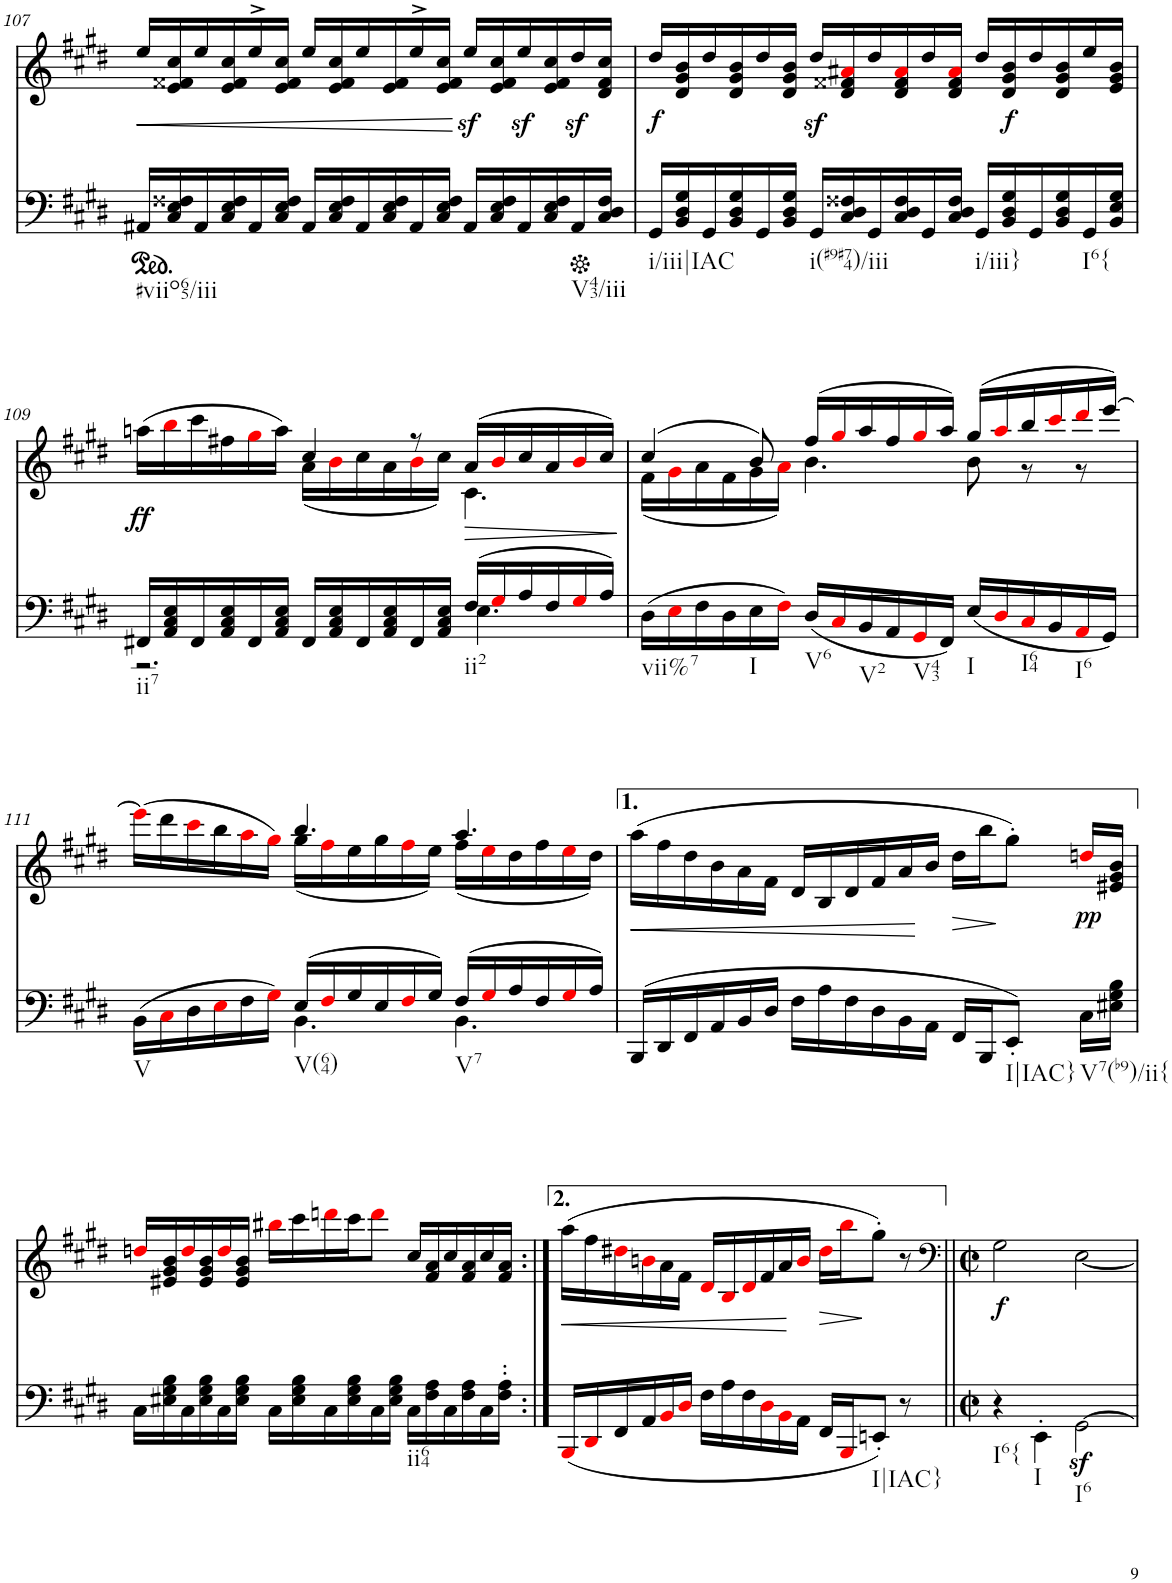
**kern	**kern	**text	**dynam
*part2	*part1	*part1	*part1
*staff2	*staff1	*staff1	*staff1
*I"Piano	*I"Piano	*	*
*I'Pno	*I'Pno	*	*
!!LO:PB:g=z
*clefF4	*clefG2	*	*
*k[f#c#g#d#]	*k[f#c#g#d#]	*	*
*E:	*E:	*	*
*M9/8	*M9/8	*	*
*ped	*	*	*
=107	=107	=107	=107
!LO:TX:b:t=#viio65/iii	!	!	!
!	!	!	!LO:HP:b
16AA#X/LL	16ee/LL	.	<
16C#/ 16E/ 16F##X/	16e/ 16f##X/ 16cc#/	.	.
16AA#/	16ee/	.	.
16C#/ 16E/ 16F##/	16e/ 16f##/ 16cc#/	.	.
16AA#/	16ee^>/	.	.
16C#/ 16E/ 16F##/JJ	16e/ 16f##/ 16cc#/JJ	.	.
16AA#/LL	16ee/LL	.	.
16C#/ 16E/ 16F##/	16e/ 16f##/ 16cc#/	.	.
16AA#/	16ee/	.	.
16C#/ 16E/ 16F##/	16e/ 16f##/	.	.
16AA#/	16ee^>/	.	.
16C#/ 16E/ 16F##/JJ	16e/ 16f##/ 16cc#/JJ	.	.
16AA#/LL	16eez</LL	.	[
16C#/ 16E/ 16F##/	16e/ 16f##/ 16cc#/	.	.
16AA#/	16eez</	.	.
16C#/ 16E/ 16F##/	16e/ 16f##/ 16cc#/	.	.
!LO:TX:b:t=V43/iii	!	!	!
16AA#/	16dd#z</	.	.
*Xped	*	*	*
16C#/ 16D#/ 16F##/JJ	16d#/ 16f##/ 16cc#/JJ	.	.
=108	=108	=108	=108
!LO:TX:b:t=i/iii|IAC	!	!	!
!	!	!LO:LY:b	!
16GG#/LL	16dd#/LL	.	.
16BB/ 16D#/ 16G#/	16d#/ 16g#/ 16b/	.	.
16GG#/	16dd#/	.	.
16BB/ 16D#/ 16G#/	16d#/ 16g#/ 16b/	.	.
16GG#/	16dd#/	.	.
16BB/ 16D#/ 16G#/JJ	16d#/ 16g#/ 16b/JJ	.	.
!LO:TX:b:t=i(#9#74)/iii	!	!	!
16GG#/LL	16dd#z</LL	.	.
16C#/ 16D#/ 16F##X/	16d#/ 16f##X/ 16a#Xi/	.	.
16GG#/	16dd#/	.	.
16C#/ 16D#/ 16F##/	16d#/ 16f##/ 16a#i/	.	.
16GG#/	16dd#/	.	.
16C#/ 16D#/ 16F##/JJ	16d#/ 16f##/ 16a#i/JJ	.	.
!LO:TX:b:t=i/iii}	!	!	!
16GG#/LL	16dd#/LL	.	.
!	!	!LO:LY:b	!
16BB/ 16D#/ 16G#/	16d#/ 16g#/ 16b/	.	.
16GG#/	16dd#/	.	.
16BB/ 16D#/ 16G#/	16d#/ 16g#/ 16b/	.	.
!LO:TX:b:t=I6{	!	!	!
16GG#/	16ee/	.	.
16BB/ 16E/ 16G#/JJ	16e/ 16g#/ 16b/JJ	.	.
!!LO:LB:g=z
=109	=109	=109	=109
*^	*^	*	*
!LO:TX:b:t=ii7	!	!	!	!	!
!	!	!	!	!	!LO:DY:b
16FF#X/LL	2.r	(>16aan\LL	4.ryy	.	ff
16AA/ 16C#/ 16E/	.	16bbi\	.	.	.
16FF#/	.	16ccc#\	.	.	.
16AA/ 16C#/ 16E/	.	16ff#X\	.	.	.
16FF#/	.	16gg#i\	.	.	.
16AA/ 16C#/ 16E/JJ	.	16aa\JJ)	.	.	.
16FF#/LL	.	4cc#/	(16a\LL	.	.
16AA/ 16C#/ 16E/	.	.	16bi\	.	.
16FF#/	.	.	16cc#\	.	.
16AA/ 16C#/ 16E/	.	.	16a\	.	.
16FF#/	.	8r	16bi\	.	.
16AA/ 16C#/ 16E/JJ	.	.	16cc#\JJ)	.	.
!LO:TX:b:t=ii2	!	!	!	!	!
!	!	!	!	!	!LO:HP:b
(16F#/LL	4.E\	(16a/LL	4.c#\	.	>
16G#i/	.	16bi/	.	.	.
16A/	.	16cc#/	.	.	.
16F#/	.	16a/	.	.	.
16G#i/	.	16bi/	.	.	.
16A/JJ)	.	16cc#/JJ)	.	.	.
*v	*v	*	*	*	*
*	*v	*v	*	*
.	.	.	]
=110	=110	=110	=110
*	*^	*	*
!LO:TX:b:t=vii%7	!	!	!	!
(16D#\LL	(4cc#/	(16f#\LL	.	.
16Ei\	.	16g#i\	.	.
16F#\	.	16a\	.	.
16D#\	.	16f#\	.	.
!LO:TX:b:t=I	!	!	!	!
16E\	8b/)	16g#\	.	.
16F#i\JJ)	.	16ai\JJ)	.	.
!LO:TX:b:t=V6	!	!	!	!
(16D#/LL	(16ff#/LL	4.b\	.	.
16C#i/	16gg#i/	.	.	.
!LO:TX:b:t=V2	!	!	!	!
16BB/	16aa/	.	.	.
16AA/	16ff#/	.	.	.
!LO:TX:b:t=V43	!	!	!	!
16GG#i/	16gg#i/	.	.	.
16FF#/JJ)	16aa/JJ)	.	.	.
!LO:TX:b:t=I	!	!	!	!
(16E/LL	(16gg#/LL	8b\	.	.
16D#i/	16aai/	.	.	.
!LO:TX:b:t=I64	!	!	!	!
16C#i/	16bb/	8r	.	.
16BB/	16ccc#i/	.	.	.
!LO:TX:b:t=I6	!	!	!	!
16AAi/	16ddd#i/	8r	.	.
16GG#/JJ)	[16eee/JJ)	.	.	.
!!LO:LB:g=z	!!
=111	=111	=111	=111	=111
*^	*	*	*	*
!LO:TX:b:t=V	!	!	!	!	!
4.ryy	(>16BB\LL	(>16eeei\LL]	4.ryy	.	.
.	16C#i\	16ddd#\	.	.	.
.	16D#\	16ccc#i\	.	.	.
.	16Ei\	16bb\	.	.	.
.	16F#\	16aai\	.	.	.
.	16G#i\JJ)	16gg#i\JJ)	.	.	.
!LO:TX:b:t=V(64)	!	!	!	!	!
(16E/LL	4.BB\	4.bb/	(16gg#\LL	.	.
16F#i/	.	.	16ff#i\	.	.
16G#/	.	.	16ee\	.	.
16E/	.	.	16gg#\	.	.
16F#i/	.	.	16ff#i\	.	.
16G#/JJ)	.	.	16ee\JJ)	.	.
!LO:TX:b:t=V7	!	!	!	!	!
(16F#/LL	4.BB\	4.aa/	(16ff#\LL	.	.
16G#i/	.	.	16eei\	.	.
16A/	.	.	16dd#\	.	.
16F#/	.	.	16ff#\	.	.
16G#i/	.	.	16eei\	.	.
16A/JJ)	.	.	16dd#\JJ)	.	.
*v	*v	*	*	*	*
=112	=112	=112	=112	=112
!	!	!	!	!LO:HP:b
*	*v	*v	*	*
(16BBB/LL	(16aa\LL	.	<
16DD#/	16ff#\	.	.
16FF#/	16dd#\	.	.
16AA/	16b\	.	.
16BB/	16a\	.	.
16D#/JJ	16f#\JJ	.	.
16F#\LL	16d#/LL	.	.
16A\	16B/	.	.
16F#\	16d#/	.	.
16D#\	16f#/	.	.
16BB\	16a/	.	.
16AA\JJ	16b/JJ	.	[
!	!	!	!LO:HP:b
16FF#/LL	16dd#\LL	.	>
16BBB/J	16bb\J	.	.
!LO:TX:b:t=I|IAC}	!	!	!
8EE'/J)	8gg#'\J)	.	]
!LO:TX:b:t=V7(b9)/ii{	!	!	!
!	!	!LO:LY:b	!
16C#\LL	16ddni/LL	.	.
16E#X\ 16G#\ 16B\JJ	16e#X/ 16g#/ 16b/JJ	.	.
!!LO:LB:g=z
=112X6	=112X6	=112X6	=112X6
16C#\LL	16ddni/LL	.	.
16E#X\ 16G#\ 16B\	16e#X/ 16g#/ 16b/	.	.
16C#\	16ddi/	.	.
16E#\ 16G#\ 16B\	16e#/ 16g#/ 16b/	.	.
16C#\	16ddi/	.	.
16E#\ 16G#\ 16B\JJ	16e#/ 16g#/ 16b/JJ	.	.
16C#\LL	16bb#Xi\LL	.	.
16E#\ 16G#\ 16B\	16ccc#\	.	.
16C#\	16dddni\	.	.
16E#\ 16G#\ 16B\	16ccc#\J	.	.
16C#\	8dddi\J	.	.
16E#\ 16G#\ 16B\JJ	.	.	.
!LO:TX:b:t=ii64	!	!	!
16C#\LL	16cc#/LL	.	.
16F#\ 16A\	16f#/ 16a/	.	.
16C#\	16cc#/	.	.
16F#\ 16A\	16f#/ 16a/	.	.
16C#\	16cc#/	.	.
16F#\' 16A\'JJ	16f#/ 16a/JJ	.	.
=112X7:|!	=112X7:|!	=112X7:|!	=112X7:|!
!	!	!	!LO:HP:b
(<16BBBi/LL	(16aa\LL	.	<
16DD#i/	16ff#\	.	.
16FF#/	16dd#Xi\	.	.
16AA/	16bni\	.	.
16BBi/	16a\	.	.
16D#i/JJ	16f#\JJ	.	.
16F#\LL	16d#i/LL	.	.
16A\	16Bi/	.	.
16F#\	16d#i/	.	.
16D#i\	16f#/	.	.
16BBi\	16a/	.	.
16AA\JJ	16bi/JJ	.	[
!	!	!	!LO:HP:b
16FF#/LL	16dd#i\LL	.	>
16BBBi/J	16bbi\J	.	.
!LO:TX:b:t=I|IAC}	!	!	!
8EEn'/J)	8gg#'\J)	.	]
8r	8r	.	.
=113||	=113||	=113||	=113||
*	*clefF4	*	*
*M2/2	*M2/2	*	*
*met(c|)	*met(c|)	*	*
!LO:TX:b:t=I6{	!	!	!
!	!	!LO:LY:b	!
4r	2G#\	.	.
!LO:TX:b:t=I	!	!	!
4EE'>\	.	.	.
!LO:TX:b:t=I6	!	!	!
[2GG#z<\	[2E\	.	.
=	=	=	=
*-	*-	*-	*-
